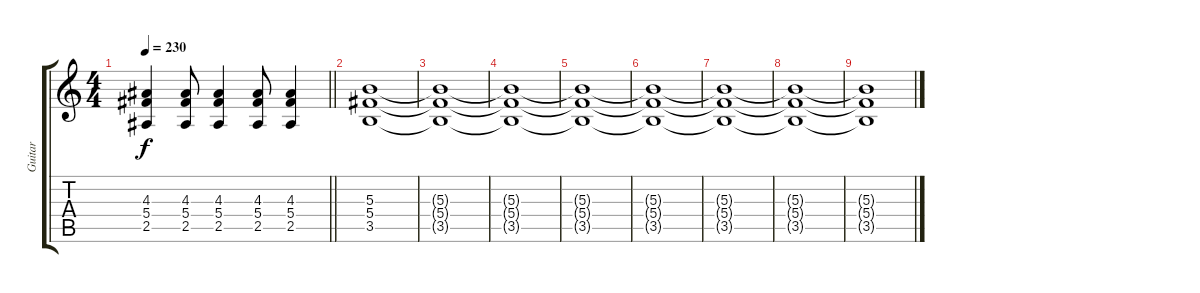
\track ("Guitar" "Guitar") {instrument distortionguitar}
\staff {score tabs}
\tuning (Eb4 Bb3 Gb3 Db3 Ab2 Eb2) {hide}
\ts (4 4)
\tempo 230
\clef g2
\barLineRight lightlight
\ks c
(4.3 5.4 2.5).4{dy f} (4.3 5.4 2.5).8 (4.3 5.4 2.5).4 (4.3 5.4 2.5).8 (4.3 5.4 2.5).4 |
(5.3 5.4 3.5).1 |
(5.3{t} 5.4{t} 3.5{t}).1 |
(5.3{t} 5.4{t} 3.5{t}).1 |
(5.3{t} 5.4{t} 3.5{t}).1 |
(5.3{t} 5.4{t} 3.5{t}).1 |
(5.3{t} 5.4{t} 3.5{t}).1 |
(5.3{t} 5.4{t} 3.5{t}).1 |
(5.3{t} 5.4{t} 3.5{t}).1
